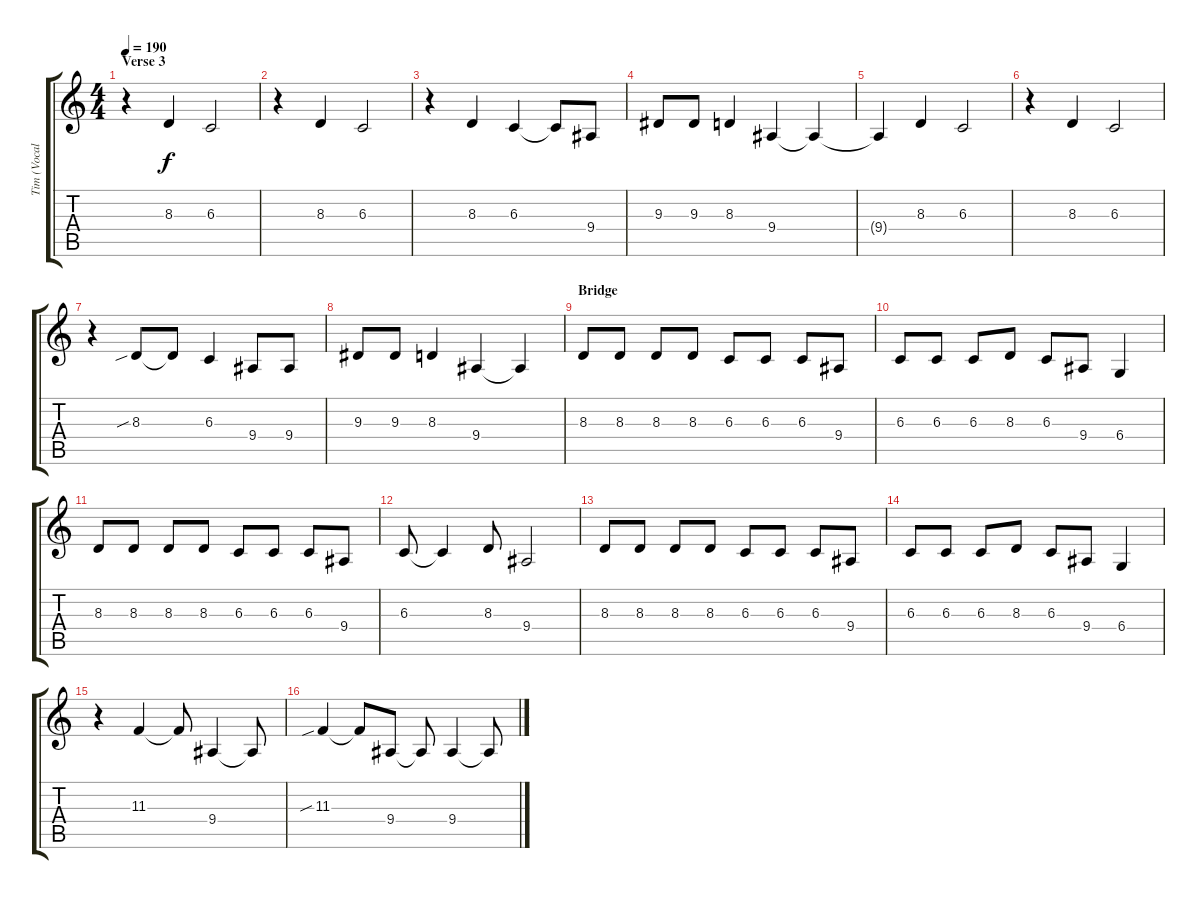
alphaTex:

\track ("Tim (Vocals)" "Tim (Vocal") {instrument clarinet}
\staff {score tabs}
\tuning (Eb4 Bb3 Gb3 Db3 Ab2 Eb2) {hide}
\ts (4 4)
\section ("" "Verse 3")
\tempo 190
\clef g2
\ks c
r.4{dy f} 8.3.4 6.3.2 |
r.4 8.3.4 6.3.2 |
r.4 8.3.4 6.3.4 6.3{t}.8 9.4.8 |
9.3.8 9.3.8 8.3.4 9.4.4 9.4{t}.4 |
9.4{t}.4 8.3.4 6.3.2 |
r.4 8.3.4 6.3.2 |
r.4 8.3{sib}.8 8.3{t}.8 6.3.4 9.4.8 9.4.8 |
9.3.8 9.3.8 8.3.4 9.4.4 9.4{t}.4 |
\section ("" "Bridge")
8.3.8 8.3.8 8.3.8 8.3.8 6.3.8 6.3.8 6.3.8 9.4.8 |
6.3.8 6.3.8 6.3.8 8.3.8 6.3.8 9.4.8 6.4.4 |
8.3.8 8.3.8 8.3.8 8.3.8 6.3.8 6.3.8 6.3.8 9.4.8 |
6.3.8 6.3{t}.4 8.3.8 9.4.2 |
8.3.8 8.3.8 8.3.8 8.3.8 6.3.8 6.3.8 6.3.8 9.4.8 |
6.3.8 6.3.8 6.3.8 8.3.8 6.3.8 9.4.8 6.4.4 |
r.4 11.3.4 11.3{t}.8 9.4.4 9.4{t}.8 |
11.3{sib}.4 11.3{t}.8 9.4.8 9.4{t}.8 9.4.4 9.4{t}.8
